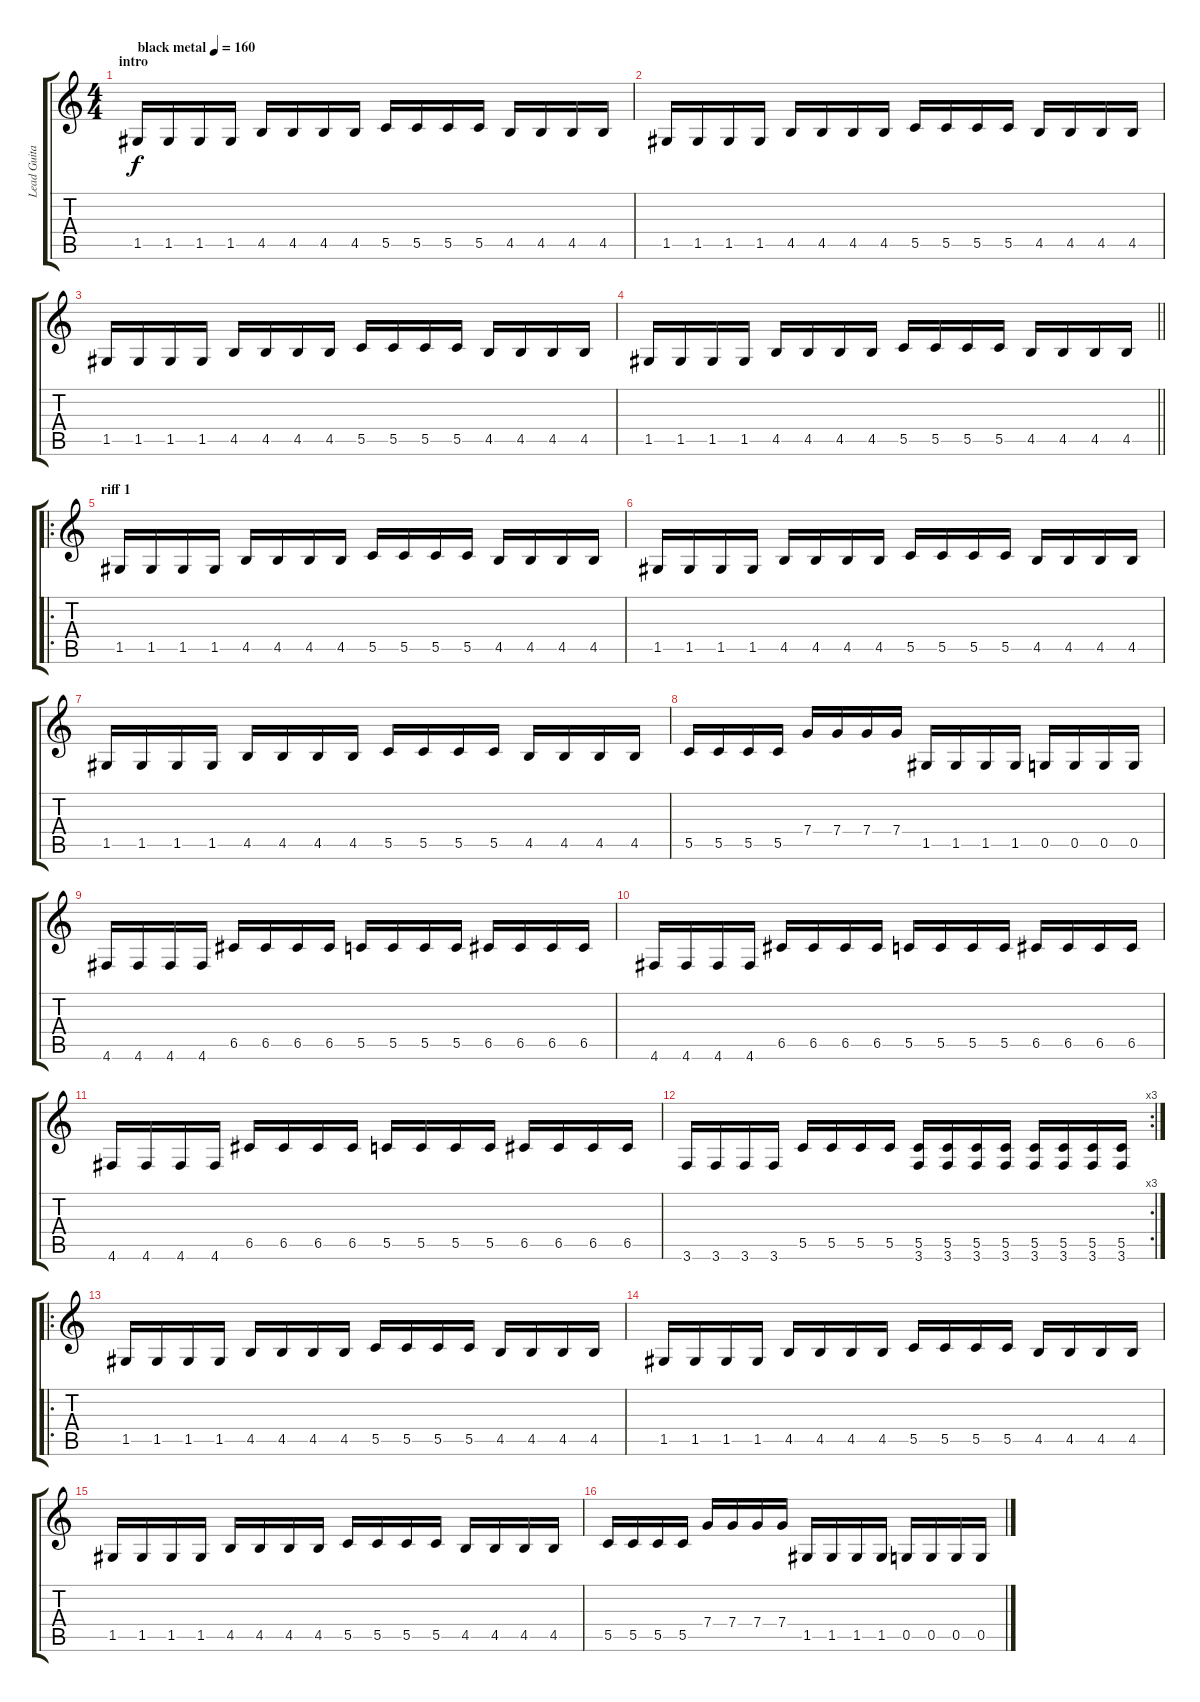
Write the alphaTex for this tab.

\track ("Lead Guitar" "Lead Guita") {instrument distortionguitar}
\staff {score tabs}
\tuning (D4 A3 F3 C3 G2 D2) {hide}
\ts (4 4)
\section ("" "intro")
\tempo (160 "black metal")
\clef g2
\ks c
1.5.16{dy f instrument distortionguitar} 1.5.16 1.5.16 1.5.16 4.5.16 4.5.16 4.5.16 4.5.16 5.5.16 5.5.16 5.5.16 5.5.16 4.5.16 4.5.16 4.5.16 4.5.16 |
1.5.16 1.5.16 1.5.16 1.5.16 4.5.16 4.5.16 4.5.16 4.5.16 5.5.16 5.5.16 5.5.16 5.5.16 4.5.16 4.5.16 4.5.16 4.5.16 |
1.5.16 1.5.16 1.5.16 1.5.16 4.5.16 4.5.16 4.5.16 4.5.16 5.5.16 5.5.16 5.5.16 5.5.16 4.5.16 4.5.16 4.5.16 4.5.16 |
\barLineRight lightlight
1.5.16 1.5.16 1.5.16 1.5.16 4.5.16 4.5.16 4.5.16 4.5.16 5.5.16 5.5.16 5.5.16 5.5.16 4.5.16 4.5.16 4.5.16 4.5.16 |
\ro
\section ("" "riff 1")
1.5.16 1.5.16 1.5.16 1.5.16 4.5.16 4.5.16 4.5.16 4.5.16 5.5.16 5.5.16 5.5.16 5.5.16 4.5.16 4.5.16 4.5.16 4.5.16 |
1.5.16 1.5.16 1.5.16 1.5.16 4.5.16 4.5.16 4.5.16 4.5.16 5.5.16 5.5.16 5.5.16 5.5.16 4.5.16 4.5.16 4.5.16 4.5.16 |
1.5.16 1.5.16 1.5.16 1.5.16 4.5.16 4.5.16 4.5.16 4.5.16 5.5.16 5.5.16 5.5.16 5.5.16 4.5.16 4.5.16 4.5.16 4.5.16 |
5.5.16 5.5.16 5.5.16 5.5.16 7.4.16 7.4.16 7.4.16 7.4.16 1.5.16 1.5.16 1.5.16 1.5.16 0.5.16 0.5.16 0.5.16 0.5.16 |
4.6.16 4.6.16 4.6.16 4.6.16 6.5.16 6.5.16 6.5.16 6.5.16 5.5.16 5.5.16 5.5.16 5.5.16 6.5.16 6.5.16 6.5.16 6.5.16 |
4.6.16 4.6.16 4.6.16 4.6.16 6.5.16 6.5.16 6.5.16 6.5.16 5.5.16 5.5.16 5.5.16 5.5.16 6.5.16 6.5.16 6.5.16 6.5.16 |
4.6.16 4.6.16 4.6.16 4.6.16 6.5.16 6.5.16 6.5.16 6.5.16 5.5.16 5.5.16 5.5.16 5.5.16 6.5.16 6.5.16 6.5.16 6.5.16 |
\rc 3
3.6.16 3.6.16 3.6.16 3.6.16 5.5.16 5.5.16 5.5.16 5.5.16 (5.5 3.6).16 (5.5 3.6).16 (5.5 3.6).16 (5.5 3.6).16 (5.5 3.6).16 (5.5 3.6).16 (5.5 3.6).16 (5.5 3.6).16 |
\ro
1.5.16 1.5.16 1.5.16 1.5.16 4.5.16 4.5.16 4.5.16 4.5.16 5.5.16 5.5.16 5.5.16 5.5.16 4.5.16 4.5.16 4.5.16 4.5.16 |
1.5.16 1.5.16 1.5.16 1.5.16 4.5.16 4.5.16 4.5.16 4.5.16 5.5.16 5.5.16 5.5.16 5.5.16 4.5.16 4.5.16 4.5.16 4.5.16 |
1.5.16 1.5.16 1.5.16 1.5.16 4.5.16 4.5.16 4.5.16 4.5.16 5.5.16 5.5.16 5.5.16 5.5.16 4.5.16 4.5.16 4.5.16 4.5.16 |
5.5.16 5.5.16 5.5.16 5.5.16 7.4.16 7.4.16 7.4.16 7.4.16 1.5.16 1.5.16 1.5.16 1.5.16 0.5.16 0.5.16 0.5.16 0.5.16
